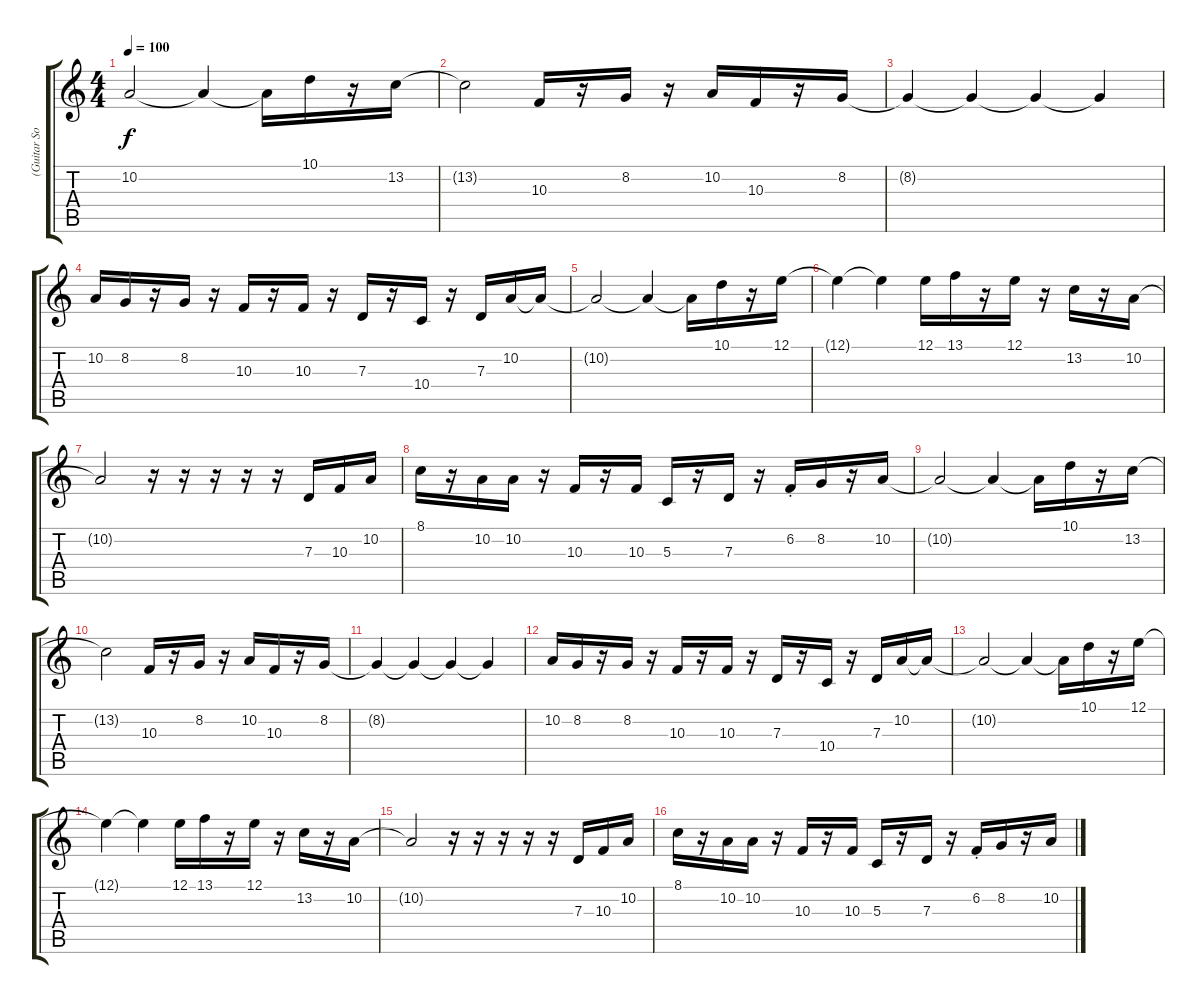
\track ("(Guitar Solo Sound)" "(Guitar So") {instrument electricpiano1}
\staff {score tabs}
\tuning (E4 B3 G3 D3 A2 E2) {hide}
\ts (4 4)
\tempo 100
\clef g2
\ks c
10.2{t}.2{dy f} 10.2{t}.4 10.2{t}.16 10.1.16 r.16 13.2.16 |
13.2{t}.2 10.3.16 r.16 8.2.16 r.16 10.2.16 10.3.16 r.16 8.2.16 |
8.2{t}.4 8.2{t}.4 8.2{t}.4 8.2{t}.4 |
10.2.16 8.2.16 r.16 8.2.16 r.16 10.3.16 r.16 10.3.16 r.16 7.3.16 r.16 10.4.16 r.16 7.3.16 10.2.16 10.2{t}.16 |
10.2{t}.2 10.2{t}.4 10.2{t}.16 10.1.16 r.16 12.1.16 |
12.1{t}.4 12.1{t}.4 12.1.16 13.1.16 r.16 12.1.16 r.16 13.2.16 r.16 10.2.16 |
10.2{t}.2 r.16 r.16 r.16 r.16 r.16 7.3.16 10.3.16 10.2.16 |
8.1.16 r.16 10.2.16 10.2.16 r.16 10.3.16 r.16 10.3.16 5.3.16 r.16 7.3.16 r.16 6.2{st}.16 8.2.16 r.16 10.2.16 |
10.2{t}.2 10.2{t}.4 10.2{t}.16 10.1.16 r.16 13.2.16 |
13.2{t}.2 10.3.16 r.16 8.2.16 r.16 10.2.16 10.3.16 r.16 8.2.16 |
8.2{t}.4 8.2{t}.4 8.2{t}.4 8.2{t}.4 |
10.2.16 8.2.16 r.16 8.2.16 r.16 10.3.16 r.16 10.3.16 r.16 7.3.16 r.16 10.4.16 r.16 7.3.16 10.2.16 10.2{t}.16 |
10.2{t}.2 10.2{t}.4 10.2{t}.16 10.1.16 r.16 12.1.16 |
12.1{t}.4 12.1{t}.4 12.1.16 13.1.16 r.16 12.1.16 r.16 13.2.16 r.16 10.2.16 |
10.2{t}.2 r.16 r.16 r.16 r.16 r.16 7.3.16 10.3.16 10.2.16 |
8.1.16 r.16 10.2.16 10.2.16 r.16 10.3.16 r.16 10.3.16 5.3.16 r.16 7.3.16 r.16 6.2{st}.16 8.2.16 r.16 10.2.16
